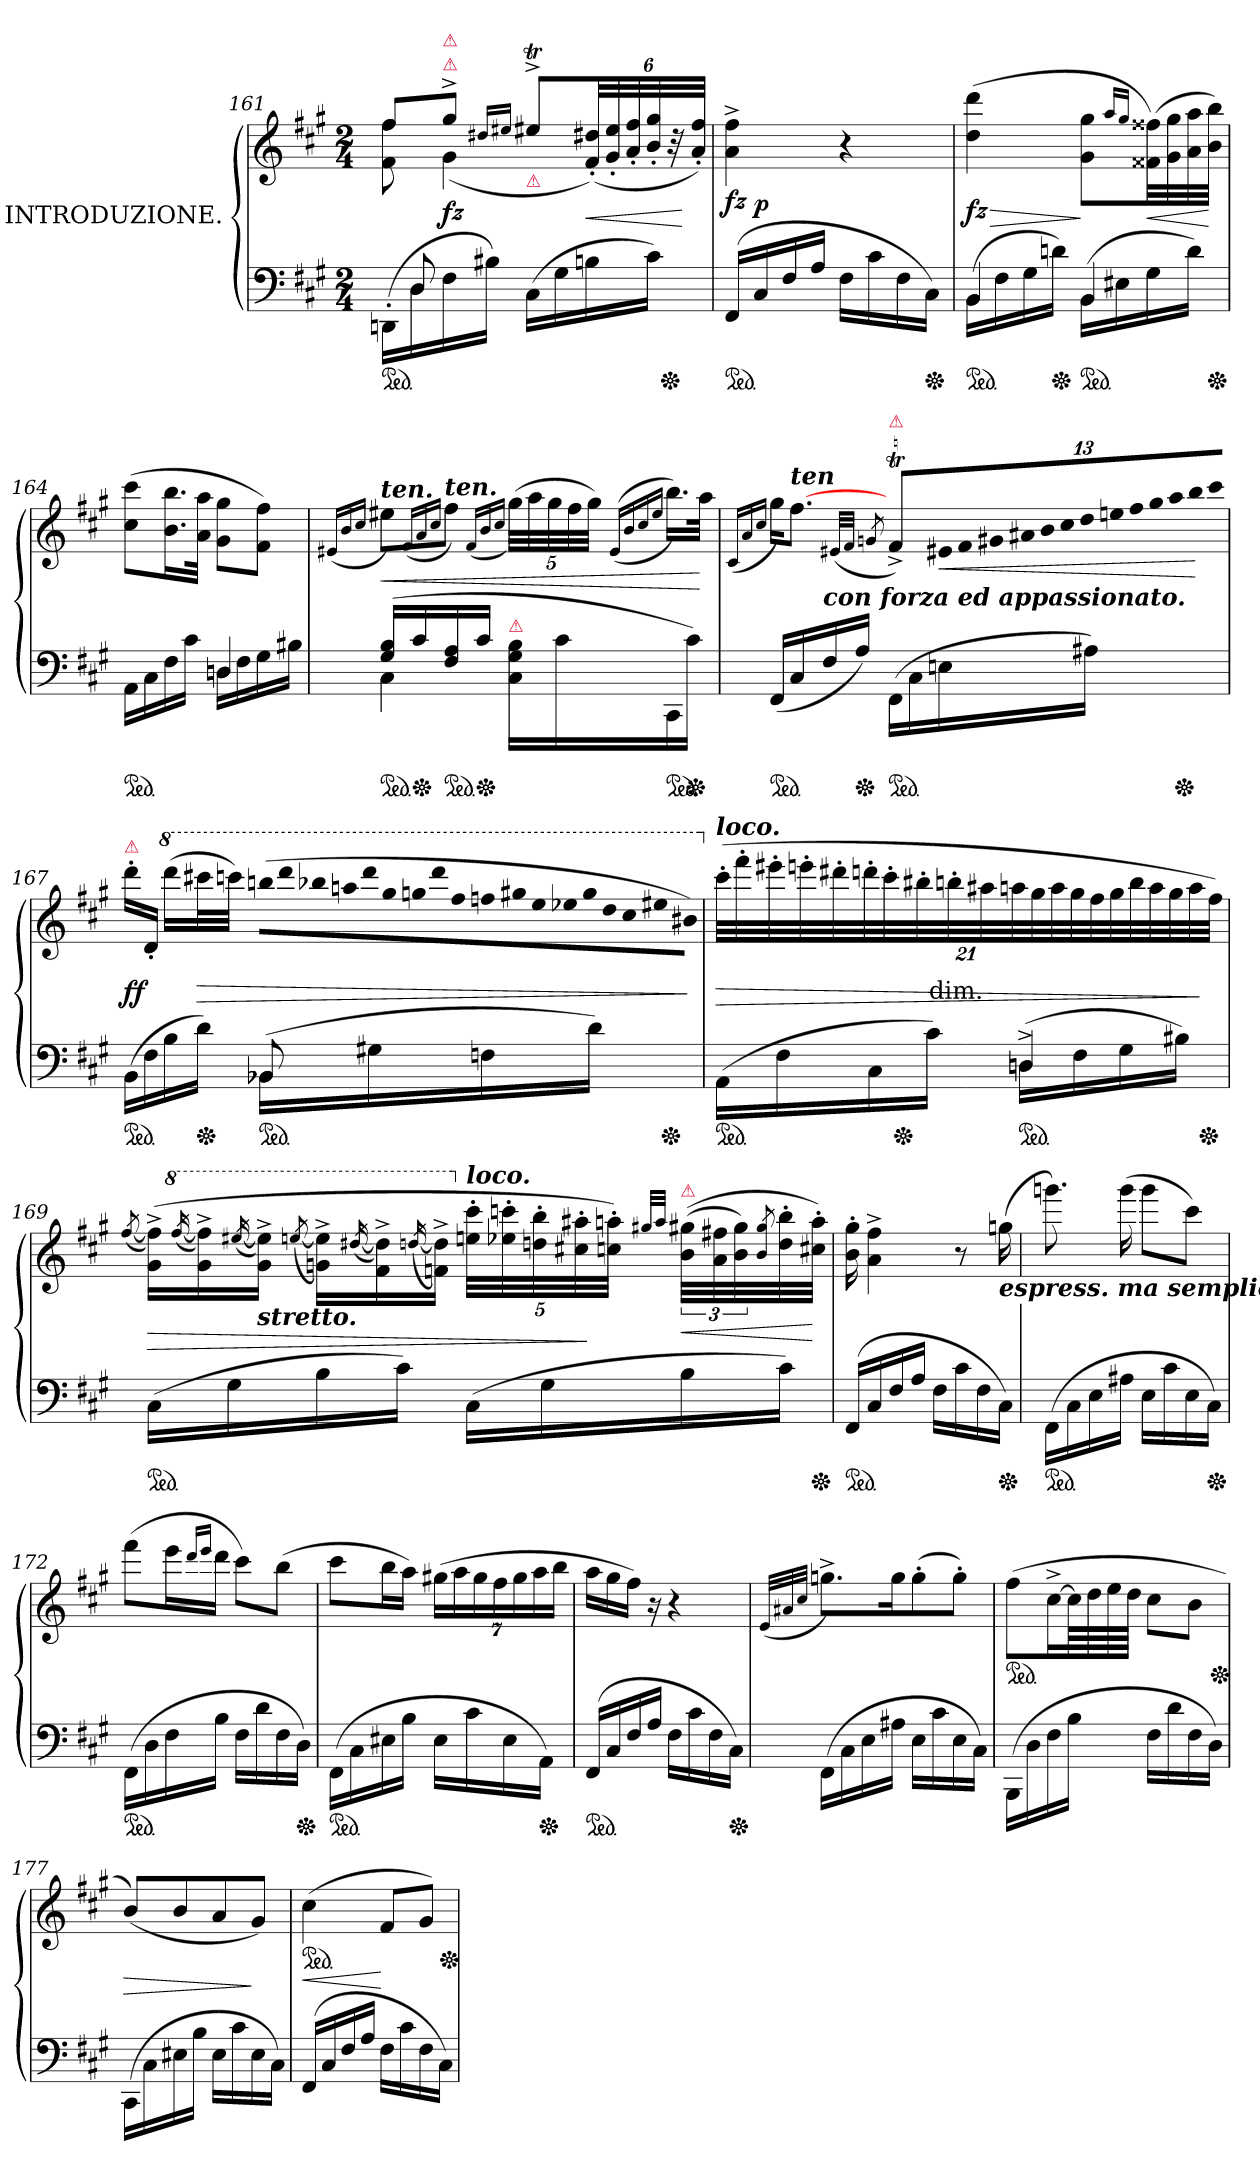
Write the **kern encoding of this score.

**kern	**kern	**dynam
*part1	*part1	*part1
*staff2	*staff1	*staff1/2
*I"INTRODUZIONE.	*	*
*clefF4	*clefG2	*
*k[f#c#g#]	*k[f#c#g#]	*
*A:	*A:	*
*M2/4	*M2/4	*
=161	=161	=161
*^	*^	*
*ped	*	*	*	*
(>16DDn'>\LL	16ryy	8ff#L	8f# 8ff#	.
16D	8D/	.	.	.
!	!	!LO:TX:a:color=crimson:t=⚠	!	!
!	!	!LO:TX:a:color=crimson:t=⚠	!	!
16F#	.	8gg#^>J	(<4g#	fz
16B#XJJ)	16ryy	.	.	.
.	.	16qqdd#X/LL	.	.
.	.	16qqee#X/JJ	.	.
!	!	!LO:TX:b:color=crimson:t=⚠	!	!
(>16C#LL	4ryy	8ee#Xt^<L	.	.
16G#	.	.	.	.
16Bn	.	(<48f#'> 48dd#X'>LL)	8ryy	<
.	.	48g#'> 48ee#'>	.	.
.	.	48a'> 48ff#'>	.	.
16c#JJ)	.	48b'> 48gg#'>	.	.
*Xped	*	*	*	*
.	.	48r	.	.
.	.	48a'> 48ff#'>JJJ)	.	[
*v	*v	*	*	*
=162	=162	=162	=162
*ped	*	*	*
(>16FF#LL	4a^>\ 4ff#^>\	16ryy	fz
16C#	.	4..ryy	p
16F#	.	.	.
16AJJ	.	.	.
16F#LL	4r	.	.
16c#	.	.	.
16F#	.	.	.
*Xped	*	*	*
16C#JJ)	.	.	.
*	*v	*v	*
=163	=163	=163
*^	*	*
*ped	*	*	*
(>16BBLL	4BB/	(>4dd 4ddd	> fz
16F#\	.	.	.
16G#	.	.	.
*Xped	*	*	*
16dnJJ)	.	.	.
*ped	*	*	*
(>16BBLL	4BB/	8g# 8gg#L	]
16E#X\	.	.	.
.	.	16qqaa/LL	.
.	.	16qqgg#/JJ	.
16G#	.	(>32f##X 32ff##XLL)	<
.	.	32g# 32gg#	.
16dJJ)	.	32a 32aa	.
*Xped	*	*	*
.	.	32b 32bbJJJ)	[
=164	=164	=164	=164
*ped	*	*	*
16AALL	4ryy	(>8cc# 8ccc#L	.
16C#	.	.	.
16F#\	.	16.b 16.bbL	.
16c#JJ	.	.	.
.	.	32a 32aaJJk	.
16DnLL	4Dn/	8g# 8gg#L	.
16F#	.	.	.
16G#\	.	8f# 8ff#J)	.
16B#XJJ	.	.	.
=165	=165	=165	=165
.	.	(<16qqe#X/LL	.
.	.	16qqb/	.
.	.	16qqcc#/JJ	.
!	!	!LO:TX:a:Bi:t=ten.	!
*ped	*	*	*
(>16G# 16BLL	4C#	8ee#XL)	<
*Xped	*	*	*
16c#	.	.	.
.	.	(<16qqf#/LL	.
.	.	16qqa/	.
.	.	16qqcc#/JJ	.
!	!	!LO:TX:a:Bi:t=ten.	!
*ped	*	*	*
16F# 16A	.	8ff#J)	.
*Xped	*	*	*
16c#JJ	.	.	.
.	.	(<16qqf#/LL	.
.	.	16qqb/	.
.	.	16qqcc#/JJ	.
!LO:TX:a:color=crimson:t=⚠	!	!	!
16C#\ 16G#\ 16B\LL	4ryy	(>40gg#LLL)	.
.	.	40aa	.
.	.	40gg#	.
16c#\	.	.	.
.	.	40ff#	.
.	.	40gg#JJJ)	.
.	.	(<(>16qqe#/LL	.
.	.	16qqb/	.
.	.	16qqcc#/	.
.	.	16qqee#/JJ	.
*ped	*	*	*
16CC#/	.	16.bbLL))	.
*Xped	*	*	*
16c#\JJ)	.	.	.
.	.	32aaJJk	[
*v	*v	*	*
=166	=166	=166
.	(>16qqc#/LL	.
.	16qqa/	.
.	16qcc#/JJ	.
*ped	*	*
(<16FF#/LL	16gg#KL)	.
!	!LO:TX:a:Bi:t=ten	!
16C#/	[8.ff#J	.
!LO:TX:a:Bi:t=con forza ed appassionato.	!	!
16F#/	.	.
*Xped	*	*
16AJJ)	.	.
.	(<32qqe#X/LLL	.
.	32qqf#/JJJ	.
.	8qgn/	.
!	!LO:TX:a:color=crimson:t=⚠	!
*ped	*	*
(>16FF#\LL	8f#t^>/L)	.
16C#	.	.
!	!LO:N:vis=32	!
16En\	104e#X/LL	<
!	!LO:N:vis=32	!
.	104f#/	.
!	!LO:N:vis=32	!
.	104g#X/	.
!	!LO:N:vis=32	!
.	104a#X	.
!	!LO:N:vis=32	!
.	104b	.
!	!LO:N:vis=32	!
.	104cc#	.
!	!LO:N:vis=32	!
.	104dd	.
16A#X\JJ)	.	.
!	!LO:N:vis=32	!
.	104een	.
!	!LO:N:vis=32	!
.	104ff#	.
!	!LO:N:vis=32	!
.	104gg#	.
!	!LO:N:vis=32	!
.	104aa	.
!	!LO:N:vis=32	!
*Xped	*	*
.	104bb	.
!	!LO:N:vis=32	!
.	104ccc#JJJ	[
=167	=167	=167
*^	*	*
!	!	!LO:TX:a:color=crimson:t=⚠	!
*ped	*	*	*
(>16BBLL	4ryy	16ddd'>\LL	ff
16F#	.	16d'</JJ	.
*	*	*8va	*
16B	.	(>16ddddLL	.
*Xped	*	*	*
16dJJ)	.	32cccc#XL	>
.	.	32ccccnJJJ)	.
*	*	*Xtuplet	*
!	!	!LO:N:vis=32	!
*ped	*	*	*
(>16BB-XLL	8BB-X/	(>72bbbn\LLL	.
!	!	!LO:N:vis=32	!
.	.	72dddd\	.
!	!	!LO:N:vis=32	!
.	.	72bbb-X\	.
!	!	!LO:N:vis=32	!
.	.	72aaan\	.
!	!	!LO:N:vis=32	!
.	.	72dddd\	.
16G#X\	.	.	.
!	!	!LO:N:vis=32	!
.	.	72ggg#\	.
!	!	!LO:N:vis=32	!
.	.	72gggn\	.
!	!	!LO:N:vis=32	!
.	.	72dddd\	.
!	!	!LO:N:vis=32	!
.	.	72fff#\	.
!	!	!LO:N:vis=32	!
16Fn\	8ryy	72fffn\	.
!	!	!LO:N:vis=32	!
.	.	72ggg#X	.
!	!	!LO:N:vis=32	!
.	.	72eee	.
!	!	!LO:N:vis=32	!
.	.	72eee-X	.
!	!	!LO:N:vis=32	!
.	.	72ggg#	.
16d\JJ)	.	.	.
!	!	!LO:N:vis=32	!
.	.	72ddd	.
!	!	!LO:N:vis=32	!
.	.	72ccc#	.
!	!	!LO:N:vis=32	!
.	.	72eee#X	.
!	!	!LO:N:vis=32	!
*Xped	*	*	*
.	.	72bb#XJJJ)	.
*v	*v	*	*
.	.	]
=168	=168	=168
*^	*	*
*	*	*X8va	*
*	*	*tuplet	*
!	!	!LO:TX:a:Bi:t=loco.	!
*ped	*	*	*
(>16AALL	4ryy	(>42ccc#'>LLL	>
.	.	42fff#'>	.
.	.	42eee#X'>	.
16F#	.	.	.
.	.	42eeen'>	.
.	.	42ddd#X'>	.
.	.	42dddn'>	.
16C#	.	.	.
.	.	42ccc#'>	.
*Xped	*	*	*
.	.	42bb#X'>	.
16c#JJ)	.	.	.
!	!	!LO:TX:c:t=dim.	!
.	.	42bbn'>	.
.	.	42aa#X	.
.	.	42aan	.
*ped	*	*	*
(>16Dn^>LL	4Dn/	.	.
.	.	42gg#	.
.	.	42aa	.
.	.	42gg#	.
16F#\	.	.	.
.	.	42ff#	.
.	.	42gg#	.
16G#\	.	.	.
.	.	42bb	.
.	.	42aa	.
.	.	42gg#	.
16B#X\JJ)	.	.	.
.	.	42aa	.
*Xped	*	*	*
.	.	42ff#JJJ)	]
*v	*v	*	*
=169	=169	=169
.	(<[8qff#/	.
*	*Xtuplet	*
*ped	*	*
(>16C#LL	(>24g#^> 24ff#]^>LL)	>
*	*8va	*
.	(<[16qfff#/	.
.	24gg#^> 24fff#]^>)	.
16G#	.	.
.	(<[16qeee#X/	.
!	!LO:TX:b:Bi:t=stretto.	!
.	24gg#^> 24eee#]^>JJ)	.
.	(<[8qeeen/	.
16B	24ggn^>\ 24eee]^>\LL)	.
.	(<[16qddd#X/	.
.	24ff#^>\ 24ddd#]^>\)	.
16c#JJ)	.	.
.	(<[16qdddn/	.
.	24ffn^> 24dddn]^>JJ)	.
*	*X8va	*
*	*tuplet	*
!	!LO:TX:a:Bi:t=loco.	!
(>16C#LL	40ee'> 40ccc#'>LLL	.
.	40ee-X'> 40cccn'>	.
.	40ddn'> 40bb'>	.
16G#	.	.
.	40cc#X'> 40aa#X'>	.
.	40ccn'> 40aan'>JJJ)	]
.	32qqgg#X/LLL	.
.	32qqaa/JJJ	.
!	!LO:TX:a:color=crimson:t=⚠	!
16B	(>(>48b 48gg#XLLL	<
.	48a 48ff#X	.
.	48b 48gg#)	.
.	8qb/ 8qgg#/	.
16c#JJ)	32dd'> 32bb'>	.
*Xped	*	*
.	32cc#X'> 32aa'>JJJ)	[
=170	=170	=170
*ped	*	*
(>16FF#LL	16b'> 16gg#'>	.
16C#	4a^> 4ff#^>	.
16F#	.	.
16AJJ	.	.
16F#LL	.	.
16c#	8r	.
16F#	.	.
!	!LO:TX:b:Bi:t=espress. ma semplice.	!
*Xped	*	*
16C#JJ)	(>16ggn	.
=171	=171	=171
*ped	*	*
(>16FF#\LL	8.gggn)	.
16C#\	.	.
16E\	.	.
16A#X\JJ	(>16ggg	.
16ELL	8gggL	.
16c#	.	.
16E	8ccc#J)	.
*Xped	*	*
16C#JJ)	.	.
=172	=172	=172
*ped	*	*
(>16FF#LL	(>8fff#L	.
16D	.	.
16F#	16eeeL	.
.	16qqddd/LL	.
.	16qqeee/JJ	.
16BJJ	16dddJJ	.
16F#LL	8ccc#L)	.
16d	.	.
16F#	(>8bbJ	.
*Xped	*	*
16DJJ)	.	.
=173	=173	=173
*ped	*	*
(>16FF#\LL	8ccc#L	.
16C#	.	.
16E#X	16bbL	.
16BJJ	16aaJJ)	.
16E#LL	(>28gg#XLL	.
.	28aa	.
16c#	.	.
.	28gg#	.
.	28ff#	.
16E#	.	.
.	28gg#	.
.	28aa	.
*Xped	*	*
16AAJJ)	.	.
.	28bbJJ	.
=174	=174	=174
*ped	*	*
(>16FF#LL	16aaLL	.
16C#	16gg#	.
16F#	16ff#JJ)	.
16AJJ	16r	.
16F#LL	4r	.
16c#	.	.
16F#	.	.
*Xped	*	*
16C#JJ)	.	.
=175	=175	=175
.	(<32qqe/LLL	.
.	32qqa#X/	.
.	32qqcc#/JJJ	.
(>16FF#\LL	8.ggn^>L)	.
16C#\	.	.
16E\	.	.
16A#X\JJ	16ggK	.
16ELL	(>8gg'>	.
16c#	.	.
16E	8gg'>J)	.
16C#JJ)	.	.
=176	=176	=176
*	*ped	*
(>16BBB\LL	(>8ff#L	.
16D\	.	.
16F#\	[16cc#^>L	.
16B\JJ	64cc#LL]	.
.	64dd	.
.	64ee	.
.	64ddJJJJ	.
16F#LL	8cc#L	.
16d	.	.
16F#	8bJ	.
*	*Xped	*
16DJJ)	.	.
=177	=177	=177
(>16CC#\LL	(>8b/L)	>
16C#\	.	.
16E#X\	8b/	.
16B\JJ	.	.
16E#LL	8a/	.
16c#	.	.
16E#	8g#J)	]
16C#JJ)	.	.
=178	=178	=178
*	*ped	*
(>16FF#LL	(>4cc#	<
16C#	.	.
16F#	.	.
16AJJ	.	.
16F#LL	8f#L	[
16c#	.	.
16F#	8g#J)	.
*	*Xped	*
16C#JJ)	.	.
=	=	=
*-	*-	*-
